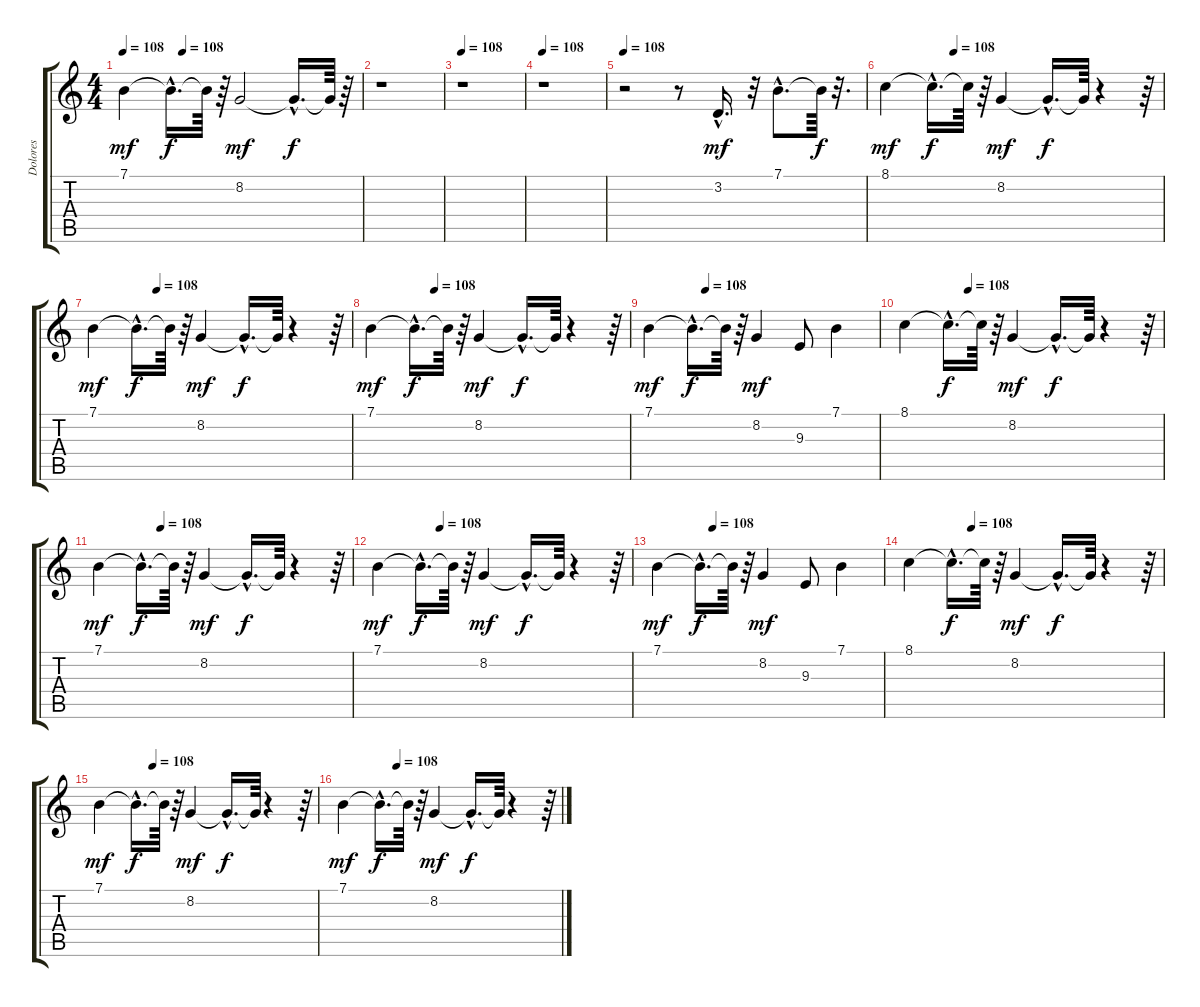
\track ("Dolores" "Dolores") {instrument panflute}
\staff {score tabs}
\tuning (E4 B3 G3 D3 A2 E2) {hide}
\ts (4 4)
\tempo 108
\tempo (108 0.25)
\clef g2
\ks c
7.1.4{dy mf} 7.1{hac t}.16{d dy f} 7.1{t}.64 r.64 8.2.2{dy mf} 8.2{hac t}.16{d dy f} 8.2{t}.64 r.64 |
r.1 |
\tempo 108
r.1 |
\tempo 108
r.1 |
\tempo 108
r.2 r.8 3.2{hac}.16{d dy mf} r.32 7.1{hac}.8{d} 7.1{t}.64{dy f} r.32{d} |
\tempo (108 0.25)
8.1.4{dy mf} 8.1{hac t}.16{d dy f} 8.1{t}.64 r.64 8.2.4{dy mf} 8.2{hac t}.16{d dy f} 8.2{t}.64 r.4 r.64 |
\tempo (108 0.25)
7.1.4{dy mf} 7.1{hac t}.16{d dy f} 7.1{t}.64 r.64 8.2.4{dy mf} 8.2{hac t}.16{d dy f} 8.2{t}.64 r.4 r.64 |
\tempo (108 0.25)
7.1.4{dy mf} 7.1{hac t}.16{d dy f} 7.1{t}.64 r.64 8.2.4{dy mf} 8.2{hac t}.16{d dy f} 8.2{t}.64 r.4 r.64 |
\tempo (108 0.25)
7.1.4{dy mf} 7.1{hac t}.16{d dy f} 7.1{t}.64 r.64 8.2.4{dy mf} 9.3.8 7.1.4 |
\tempo (108 0.25)
8.1.4 8.1{hac t}.16{d dy f} 8.1{t}.64 r.64 8.2.4{dy mf} 8.2{hac t}.16{d dy f} 8.2{t}.64 r.4 r.64 |
\tempo (108 0.25)
7.1.4{dy mf} 7.1{hac t}.16{d dy f} 7.1{t}.64 r.64 8.2.4{dy mf} 8.2{hac t}.16{d dy f} 8.2{t}.64 r.4 r.64 |
\tempo (108 0.25)
7.1.4{dy mf} 7.1{hac t}.16{d dy f} 7.1{t}.64 r.64 8.2.4{dy mf} 8.2{hac t}.16{d dy f} 8.2{t}.64 r.4 r.64 |
\tempo (108 0.25)
7.1.4{dy mf} 7.1{hac t}.16{d dy f} 7.1{t}.64 r.64 8.2.4{dy mf} 9.3.8 7.1.4 |
\tempo (108 0.25)
8.1.4 8.1{hac t}.16{d dy f} 8.1{t}.64 r.64 8.2.4{dy mf} 8.2{hac t}.16{d dy f} 8.2{t}.64 r.4 r.64 |
\tempo (108 0.25)
7.1.4{dy mf} 7.1{hac t}.16{d dy f} 7.1{t}.64 r.64 8.2.4{dy mf} 8.2{hac t}.16{d dy f} 8.2{t}.64 r.4 r.64 |
\tempo (108 0.25)
7.1.4{dy mf} 7.1{hac t}.16{d dy f} 7.1{t}.64 r.64 8.2.4{dy mf} 8.2{hac t}.16{d dy f} 8.2{t}.64 r.4 r.64
